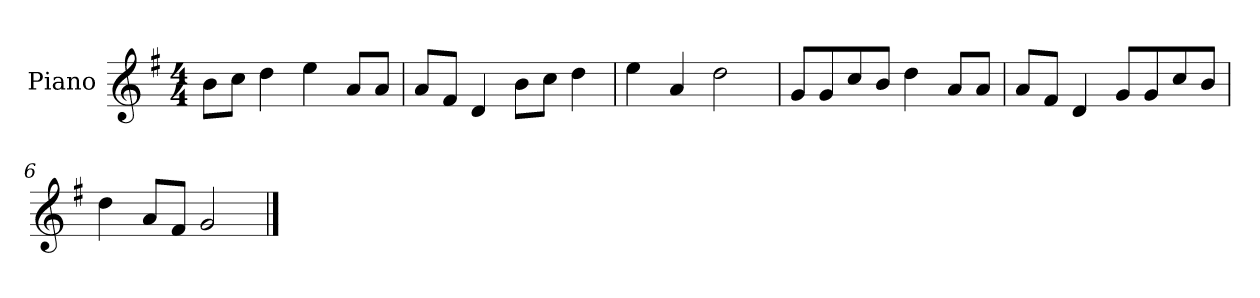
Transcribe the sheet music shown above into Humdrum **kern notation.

**kern
*part1
*staff1
*I"Piano
*I'P-no
*clefG2
*k[f#]
*M4/4
*MM90
=1
8b\L
8cc\J
4dd\
4ee\
8a/L
8a/J
=2
8a/L
8f#/J
4d/
8b\L
8cc\J
4dd\
=3
4ee\
4a/
2dd\
=4
8g/L
8g/
8cc/
8b/J
4dd\
8a/L
8a/J
=5
8a/L
8f#/J
4d/
8g/L
8g/
8cc/
8b/J
=6
4dd\
8a/L
8f#/J
2g/
==
*-
